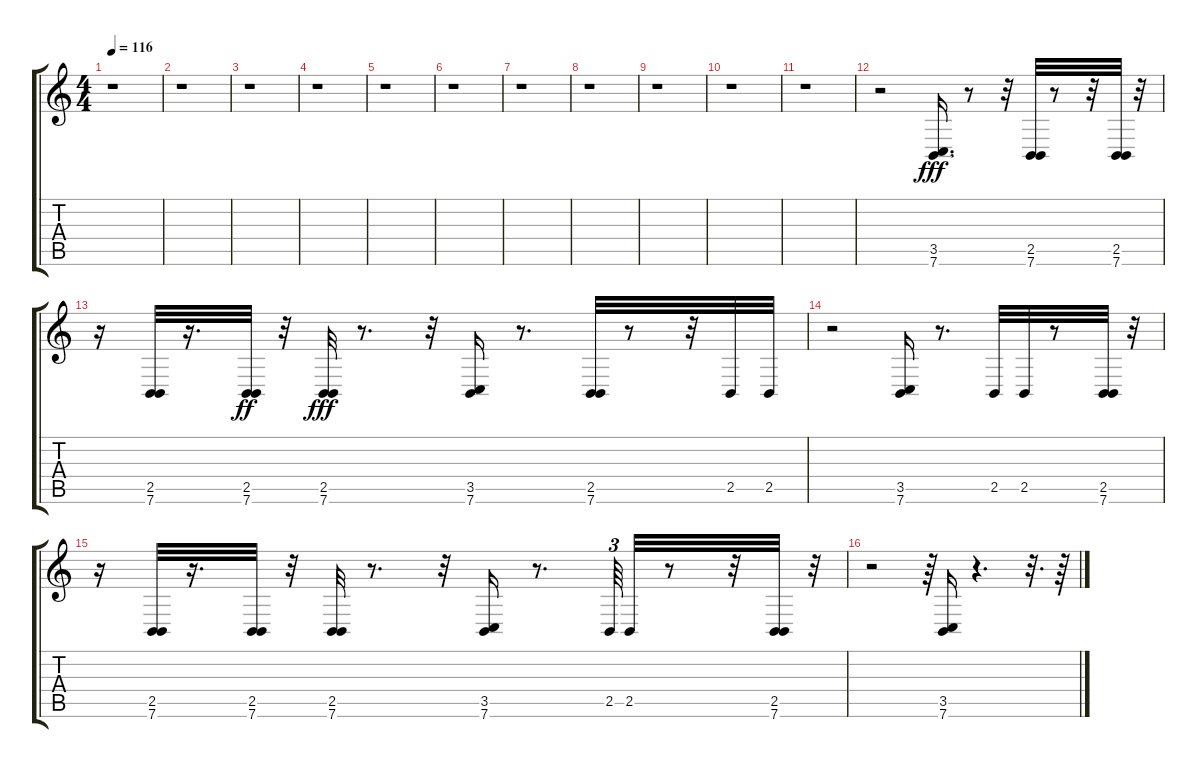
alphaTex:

\track "" {instrument melodictom}
\staff {score tabs}
\tuning (E4 B3 G3 D3 A2 E2) {hide}
\ts (4 4)
\tempo 116
\clef g2
\ks c
r.1{dy fff} |
r.1 |
r.1 |
r.1 |
r.1 |
r.1 |
r.1 |
r.1 |
r.1 |
r.1 |
r.1 |
r.2 (3.5 7.6).16{d} r.8 r.32 (2.5 7.6).32 r.8 r.32 (2.5 7.6).32 r.32 |
r.16 (2.5 7.6).32 r.16{d} (2.5 7.6).32{dy ff} r.32 (2.5 7.6).32{dy fff} r.8{d} r.32 (3.5 7.6).16 r.8{d} (2.5 7.6).32 r.8 r.32 2.5.32 2.5.32 |
r.2 (3.5 7.6).16 r.8{d} 2.5.32 2.5.32 r.8 (2.5 7.6).32 r.32 |
r.16 (2.5 7.6).32 r.16{d} (2.5 7.6).32 r.32 (2.5 7.6).32 r.8{d} r.32 (3.5 7.6).16 r.8{d} 2.5.64{tu (3 2)} 2.5.32 r.8 r.32 (2.5 7.6).32 r.32{tu (3 2)} |
r.2 r.64{tu (3 2)} (3.5 7.6).16 r.4{d} r.32{d} r.64
